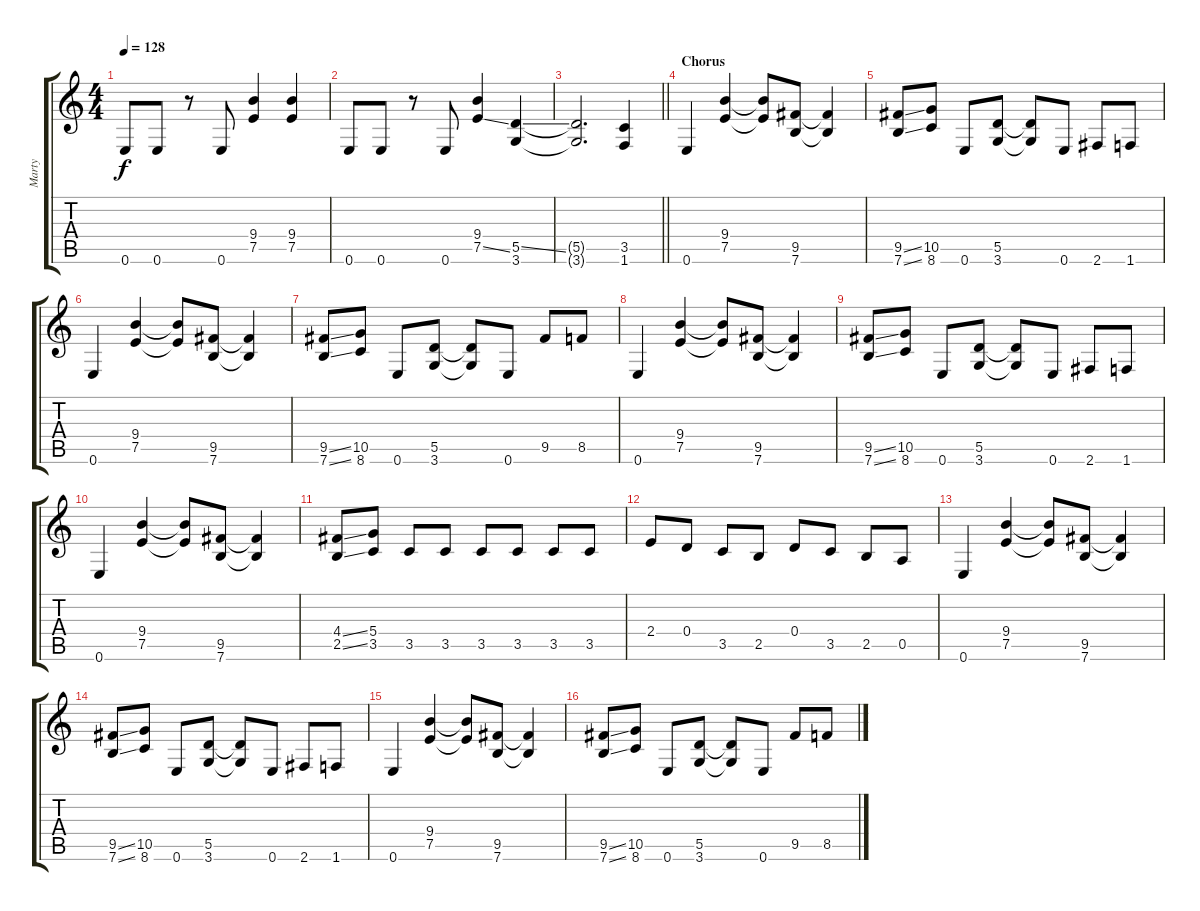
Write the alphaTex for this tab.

\track ("Marty" "Marty") {instrument distortionguitar}
\staff {score tabs}
\tuning (E4 B3 G3 D3 A2 E2) {hide}
\ts (4 4)
\tempo 128
\clef g2
\ks c
0.6.8{dy f} 0.6.8 r.8 0.6.8 (9.4 7.5).4 (9.4 7.5).4 |
0.6.8 0.6.8 r.8 0.6.8 (9.4 7.5{ss}).4 (5.5{ss} 3.6).4 |
\barLineRight lightlight
(5.5{t} 3.6{t}).2{d} (3.5 1.6).4 |
\section ("" "Chorus")
0.6.4 (9.4 7.5).4 (9.4{t} 7.5{t}).8 (9.5 7.6).8 (9.5{t} 7.6{t}).4 |
(9.5{ss} 7.6{ss}).8 (10.5 8.6).8 0.6.8 (5.5 3.6).8 (5.5{t} 3.6{t}).8 0.6.8 2.6.8 1.6.8 |
0.6.4 (9.4 7.5).4 (9.4{t} 7.5{t}).8 (9.5 7.6).8 (9.5{t} 7.6{t}).4 |
(9.5{ss} 7.6{ss}).8 (10.5 8.6).8 0.6.8 (5.5 3.6).8 (5.5{t} 3.6{t}).8 0.6.8 9.5.8 8.5.8 |
0.6.4 (9.4 7.5).4 (9.4{t} 7.5{t}).8 (9.5 7.6).8 (9.5{t} 7.6{t}).4 |
(9.5{ss} 7.6{ss}).8 (10.5 8.6).8 0.6.8 (5.5 3.6).8 (5.5{t} 3.6{t}).8 0.6.8 2.6.8 1.6.8 |
0.6.4 (9.4 7.5).4 (9.4{t} 7.5{t}).8 (9.5 7.6).8 (9.5{t} 7.6{t}).4 |
(4.4{ss} 2.5{ss}).8 (5.4 3.5).8 3.5.8 3.5.8 3.5.8 3.5.8 3.5.8 3.5.8 |
2.4.8 0.4.8 3.5.8 2.5.8 0.4.8 3.5.8 2.5.8 0.5.8 |
0.6.4 (9.4 7.5).4 (9.4{t} 7.5{t}).8 (9.5 7.6).8 (9.5{t} 7.6{t}).4 |
(9.5{ss} 7.6{ss}).8 (10.5 8.6).8 0.6.8 (5.5 3.6).8 (5.5{t} 3.6{t}).8 0.6.8 2.6.8 1.6.8 |
0.6.4 (9.4 7.5).4 (9.4{t} 7.5{t}).8 (9.5 7.6).8 (9.5{t} 7.6{t}).4 |
(9.5{ss} 7.6{ss}).8 (10.5 8.6).8 0.6.8 (5.5 3.6).8 (5.5{t} 3.6{t}).8 0.6.8 9.5.8 8.5.8
